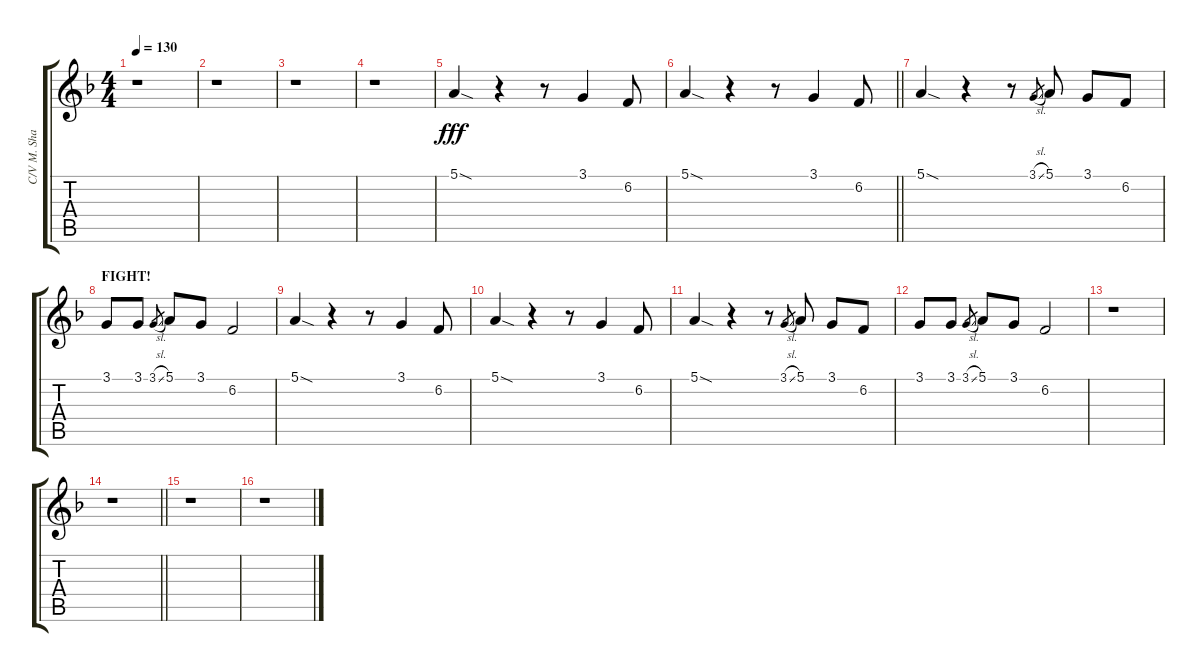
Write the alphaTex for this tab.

\track ("C/V M. Shadows" "C/V M. Sha") {instrument cello}
\staff {score tabs}
\tuning (E4 B3 G3 D3 A2 D2) {hide}
\ts (4 4)
\tempo 130
\clef g2
\ks dminor
r.1{dy fff} |
r.1 |
r.1 |
r.1 |
5.1{sod}.4 r.4 r.8 3.1.4 6.2.8 |
\barLineRight lightlight
5.1{sod}.4 r.4 r.8 3.1.4 6.2.8 |
5.1{sod}.4 r.4 r.8 3.1{sl}.8{gr} 5.1.8 3.1.8 6.2.8 |
\section ("" "FIGHT!")
3.1.8 3.1.8 3.1{sl}.8{gr} 5.1.8 3.1.8 6.2.2 |
5.1{sod}.4 r.4 r.8 3.1.4 6.2.8 |
5.1{sod}.4 r.4 r.8 3.1.4 6.2.8 |
5.1{sod}.4 r.4 r.8 3.1{sl}.8{gr} 5.1.8 3.1.8 6.2.8 |
3.1.8 3.1.8 3.1{sl}.8{gr} 5.1.8 3.1.8 6.2.2 |
r.1 |
\barLineRight lightlight
r.1 |
r.1 |
r.1
